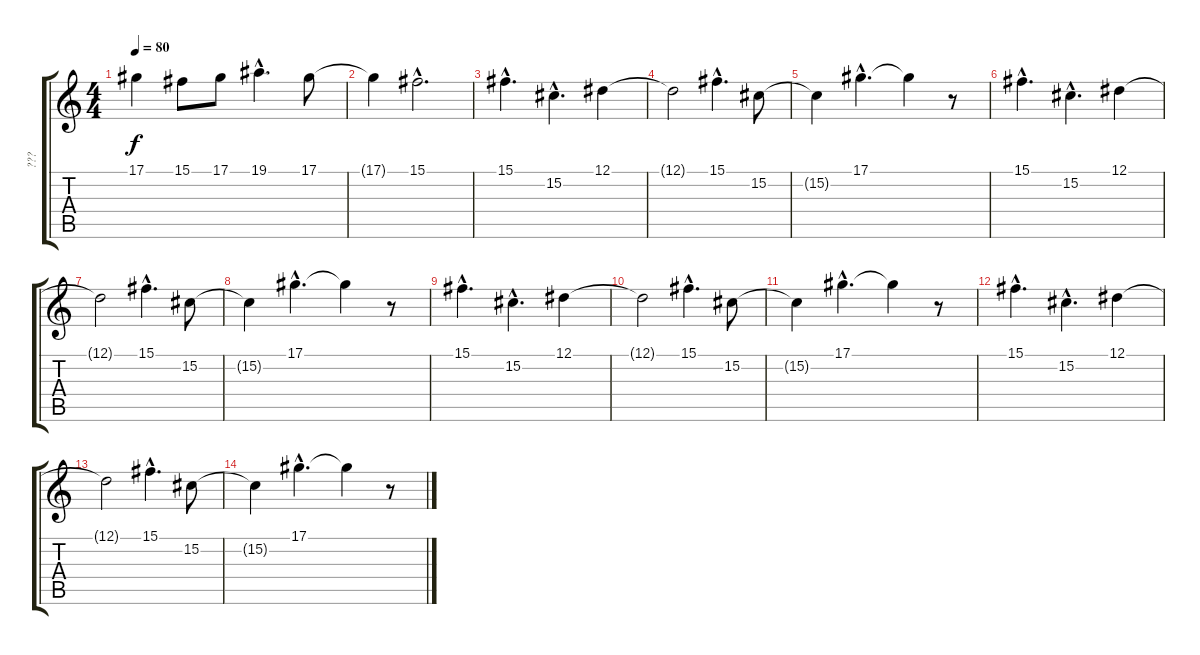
\track ("???" "???") {instrument cello}
\staff {score tabs}
\tuning (Eb4 Bb3 Gb3 Db3 Ab2 Eb2) {hide}
\ts (4 4)
\tempo 80
\clef g2
\ks c
17.1{t}.4{dy f} 15.1.8 17.1.8 19.1{hac}.4{d} 17.1.8 |
17.1{t}.4 15.1{hac}.2{d} |
15.1{hac}.4{d volume 10} 15.2{hac}.4{d} 12.1.4 |
12.1{t}.2 15.1{hac}.4{d} 15.2.8 |
15.2{t}.4 17.1{hac}.4{d} 17.1{t}.4 r.8 |
15.1{hac}.4{d} 15.2{hac}.4{d} 12.1.4 |
12.1{t}.2 15.1{hac}.4{d} 15.2.8 |
15.2{t}.4 17.1{hac}.4{d} 17.1{t}.4 r.8 |
15.1{hac}.4{d volume 10} 15.2{hac}.4{d} 12.1.4 |
12.1{t}.2 15.1{hac}.4{d} 15.2.8 |
15.2{t}.4 17.1{hac}.4{d} 17.1{t}.4 r.8 |
15.1{hac}.4{d} 15.2{hac}.4{d} 12.1.4 |
12.1{t}.2 15.1{hac}.4{d} 15.2.8 |
15.2{t}.4 17.1{hac}.4{d} 17.1{t}.4 r.8
